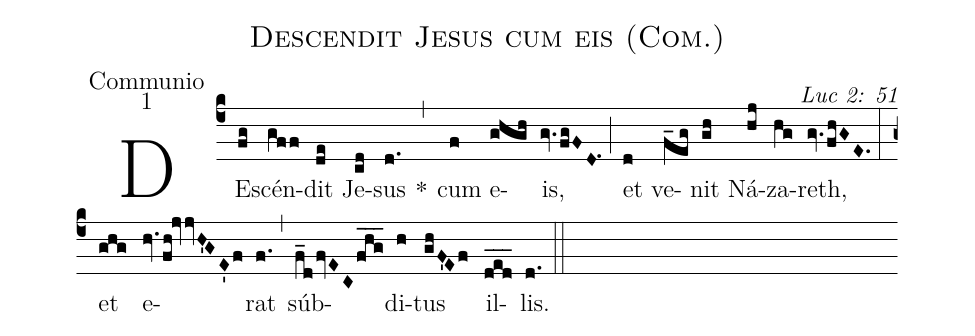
name: Descendit Jesus cum eis (Com.);
office-part: Communio;
mode: 1;
commentary: Luc 2: 51;
%%
(c4) DE(fg)scén(gff)dit(de) Je(cd)sus(d.) *(,) cum(f) e(ghgh)is,(gv.fgFD.1) (;) et(d) ve(f_eg)nit(gh) Ná(hj)za(hg)reth,(gv.fhGE.) (:)
et(ghg) e(hv.fh!jvvH'GE'f)rat(f.) (,) súb(f_dfvECfhg___)di(h)tus(ghF'Ef) il(d_e_d_)lis.(d.) (::)
